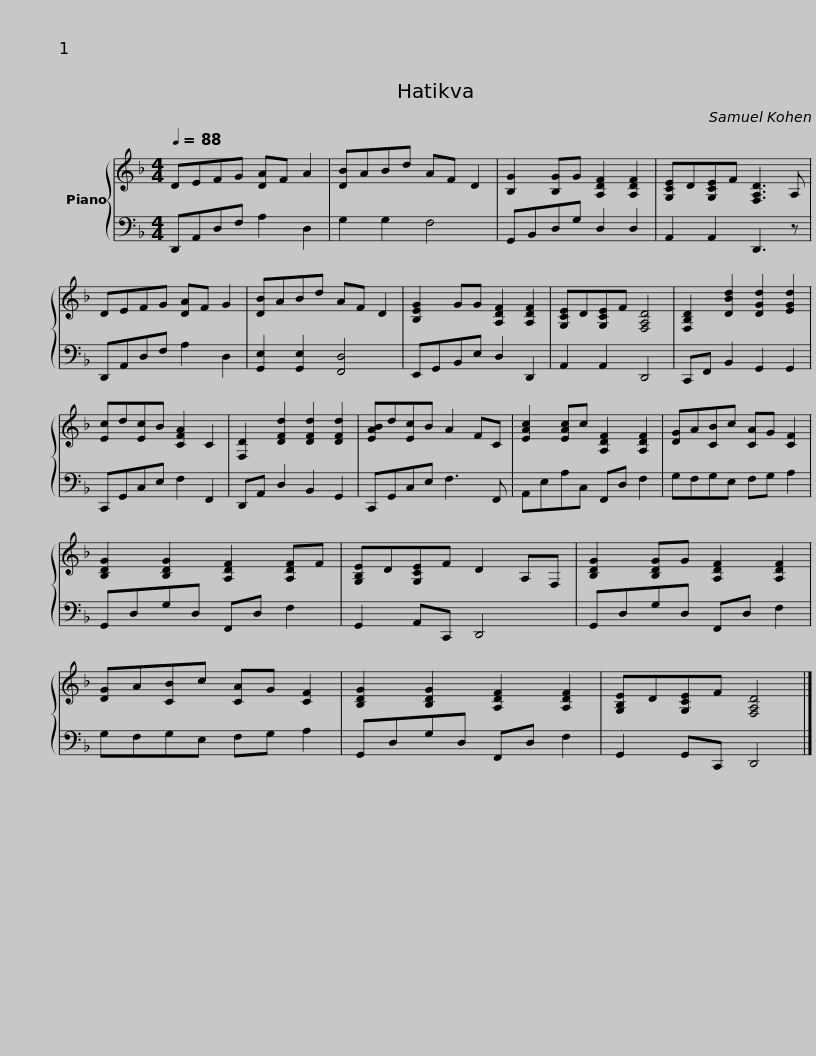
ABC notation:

X:1
%%score { 1 | 2 }
L:1/8
Q:1/4=88
M:4/4
I:linebreak $
K:F
V:1 treble
V:2 bass
V:1
 DEFG [DA]F A2 | [DB]ABd AF D2 | [B,G]2 [B,G]G [A,DF]2 [A,DF]2 | [G,CE]D[G,CE]F [F,A,D]3 A, | DEFG [DA]F G2 | %5
 [DB]ABd AF D2 |$ [B,EG]2 GG [A,DF]2 [A,DF]2 | [G,CE]D[G,CE]F [F,A,D]4 | [F,B,D]2 [DBd]2 [DGd]2 [EGd]2 | [Ec]d[Ec]B [CFA]2 C2 | %10
 [F,D]2 [DFd]2 [DFd]2 [DFd]2 | [EAB]d[Ec]B A2 FC | [EAc]2 [EAc]c [A,DF]2 [A,DF]2 |$ [DG]A[CB]c [CA]G [CF]2 | [B,DG]2 [B,DG]2 [A,DF]2 [A,DF]F | %15
 [G,B,E]D[G,CE]F D2 A,F, | [B,DG]2 [B,DG]G [A,DF]2 [A,DF]2 | [DG]A[CB]c [CA]G [CF]2 | [B,DG]2 [B,DG]2 [A,DF]2 [A,DF]2 |$ [G,B,E]D[G,CE]F [F,A,D]4 |] %20
V:2
 D,,A,,D,F, A,2 D,2 | G,2 G,2 F,4 | G,,B,,D,G, D,2 D,2 | A,,2 A,,2 D,,3 z | D,,A,,D,F, A,2 D,2 | %5
 [G,,E,]2 [G,,E,]2 [F,,D,]4 |$ E,,G,,B,,E, D,2 D,,2 | A,,2 A,,2 D,,4 | C,,F,, B,,2 G,,2 G,,2 | C,,G,,C,E, F,2 F,,2 | %10
 D,,A,, D,2 B,,2 G,,2 | C,,G,,C,E, F,3 F,, | A,,E,A,C, F,,D, F,2 |$ G,F,G,E, F,G, A,2 | G,,D,G,D, F,,D, F,2 | %15
 G,,2 A,,C,, D,,4 | G,,D,G,D, F,,D, F,2 | G,F,G,E, F,G, A,2 | G,,D,G,D, F,,D, F,2 |$ G,,2 G,,C,, D,,4 |] %20
